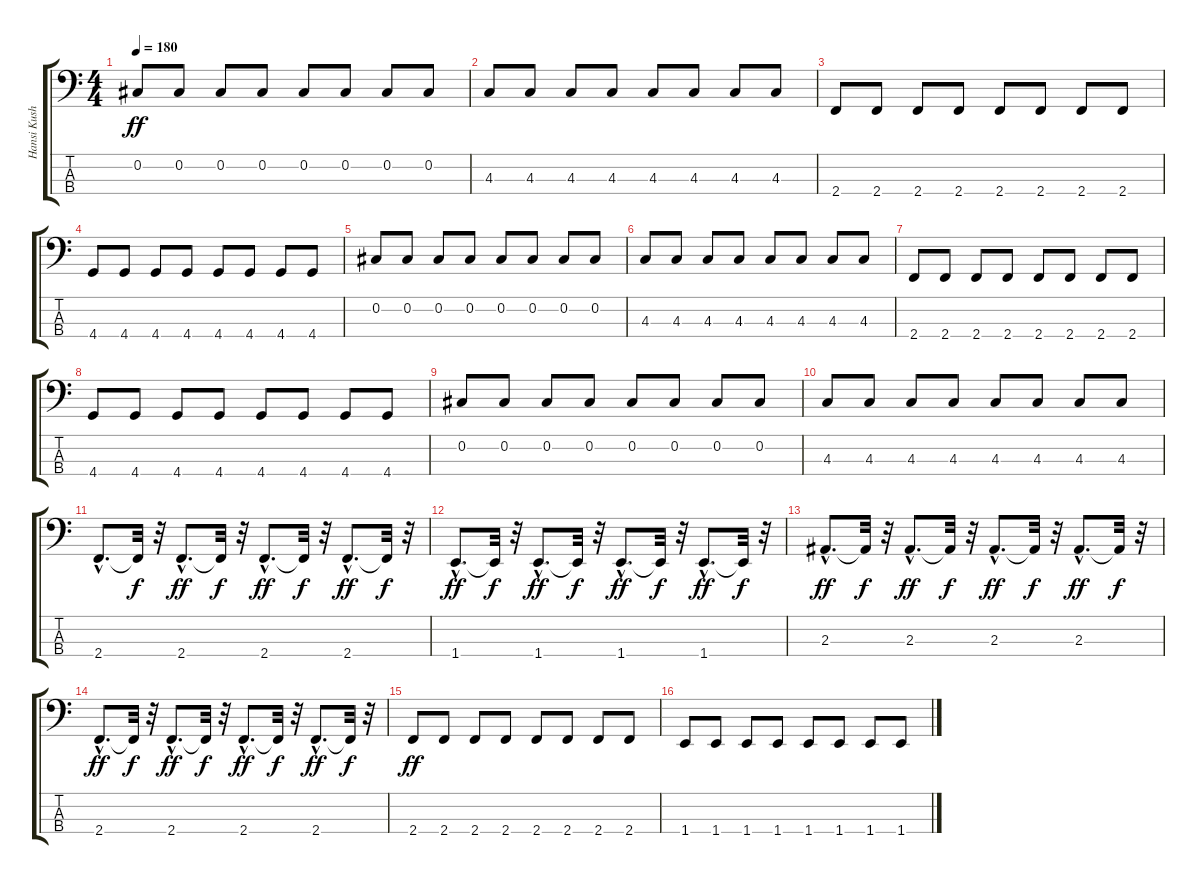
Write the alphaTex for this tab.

\track ("Hansi Kush" "Hansi Kush") {instrument electricbassfinger}
\staff {score tabs}
\tuning (Gb2 Db2 Ab1 Eb1) {hide}
\ts (4 4)
\tempo 180
\clef f4
\ks c
0.2.8{dy ff} 0.2.8 0.2.8 0.2.8 0.2.8 0.2.8 0.2.8 0.2.8 |
4.3.8 4.3.8 4.3.8 4.3.8 4.3.8 4.3.8 4.3.8 4.3.8 |
2.4.8 2.4.8 2.4.8 2.4.8 2.4.8 2.4.8 2.4.8 2.4.8 |
4.4.8 4.4.8 4.4.8 4.4.8 4.4.8 4.4.8 4.4.8 4.4.8 |
0.2.8 0.2.8 0.2.8 0.2.8 0.2.8 0.2.8 0.2.8 0.2.8 |
4.3.8 4.3.8 4.3.8 4.3.8 4.3.8 4.3.8 4.3.8 4.3.8 |
2.4.8 2.4.8 2.4.8 2.4.8 2.4.8 2.4.8 2.4.8 2.4.8 |
4.4.8 4.4.8 4.4.8 4.4.8 4.4.8 4.4.8 4.4.8 4.4.8 |
0.2.8 0.2.8 0.2.8 0.2.8 0.2.8 0.2.8 0.2.8 0.2.8 |
4.3.8 4.3.8 4.3.8 4.3.8 4.3.8 4.3.8 4.3.8 4.3.8 |
2.4{hac}.8{d} 2.4{t}.32{dy f} r.32 2.4{hac}.8{d dy ff} 2.4{t}.32{dy f} r.32 2.4{hac}.8{d dy ff} 2.4{t}.32{dy f} r.32 2.4{hac}.8{d dy ff} 2.4{t}.32{dy f} r.32 |
1.4{hac}.8{d dy ff} 1.4{t}.32{dy f} r.32 1.4{hac}.8{d dy ff} 1.4{t}.32{dy f} r.32 1.4{hac}.8{d dy ff} 1.4{t}.32{dy f} r.32 1.4{hac}.8{d dy ff} 1.4{t}.32{dy f} r.32 |
2.3{hac}.8{d dy ff} 2.3{t}.32{dy f} r.32 2.3{hac}.8{d dy ff} 2.3{t}.32{dy f} r.32 2.3{hac}.8{d dy ff} 2.3{t}.32{dy f} r.32 2.3{hac}.8{d dy ff} 2.3{t}.32{dy f} r.32 |
2.4{hac}.8{d dy ff} 2.4{t}.32{dy f} r.32 2.4{hac}.8{d dy ff} 2.4{t}.32{dy f} r.32 2.4{hac}.8{d dy ff} 2.4{t}.32{dy f} r.32 2.4{hac}.8{d dy ff} 2.4{t}.32{dy f} r.32 |
2.4.8{dy ff} 2.4.8 2.4.8 2.4.8 2.4.8 2.4.8 2.4.8 2.4.8 |
1.4.8 1.4.8 1.4.8 1.4.8 1.4.8 1.4.8 1.4.8 1.4.8
